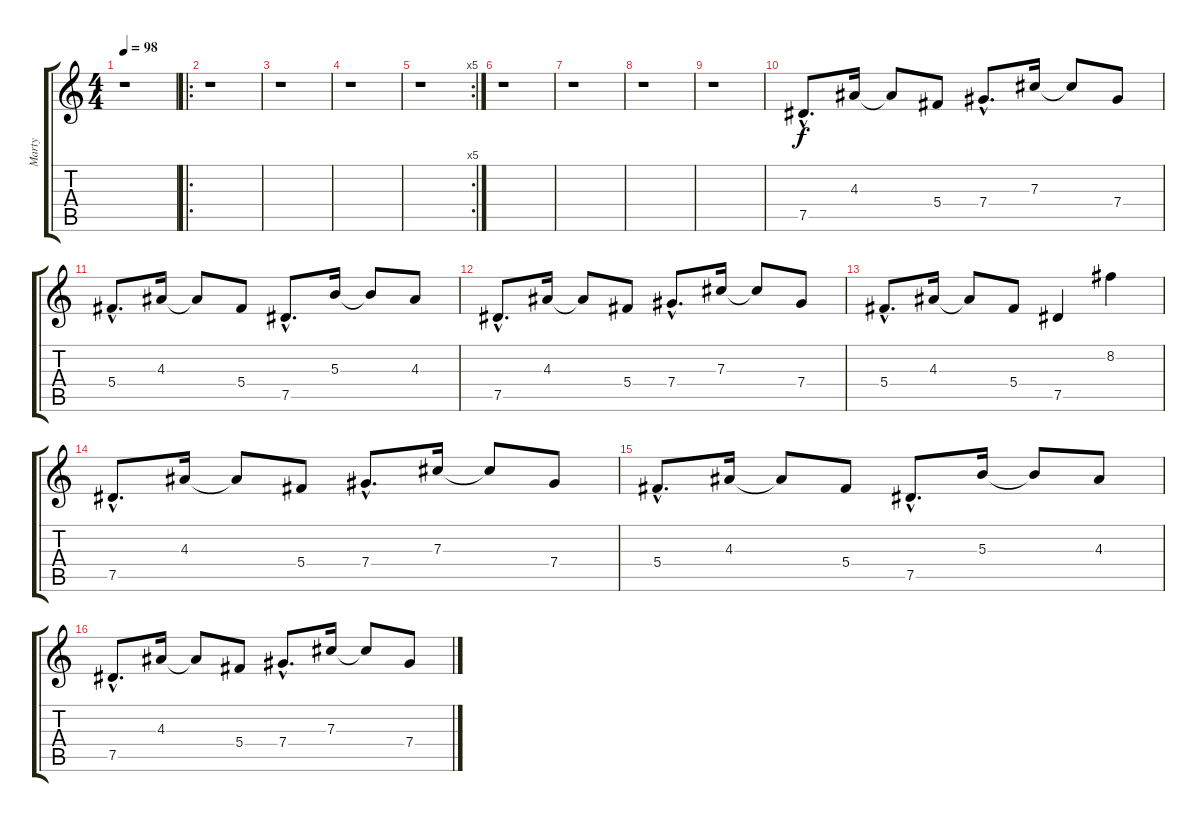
\track ("Marty" "Marty") {instrument distortionguitar}
\staff {score tabs}
\tuning (Eb4 Bb3 Gb3 Db3 Ab2 Eb2) {hide}
\ts (4 4)
\tempo 98
\clef g2
\ks c
r.1{dy f instrument distortionguitar} |
\ro
r.1 |
r.1 |
r.1 |
\rc 5
r.1 |
r.1 |
r.1 |
r.1 |
r.1 |
7.5{hac}.8{d} 4.3.16 4.3{t}.8 5.4.8 7.4{hac}.8{d} 7.3.16 7.3{t}.8 7.4.8 |
5.4{hac}.8{d} 4.3.16 4.3{t}.8 5.4.8 7.5{hac}.8{d} 5.3.16 5.3{t}.8 4.3.8 |
7.5{hac}.8{d} 4.3.16 4.3{t}.8 5.4.8 7.4{hac}.8{d} 7.3.16 7.3{t}.8 7.4.8 |
5.4{hac}.8{d} 4.3.16 4.3{t}.8 5.4.8 7.5.4 8.2.4 |
7.5{hac}.8{d} 4.3.16 4.3{t}.8 5.4.8 7.4{hac}.8{d} 7.3.16 7.3{t}.8 7.4.8 |
5.4{hac}.8{d} 4.3.16 4.3{t}.8 5.4.8 7.5{hac}.8{d} 5.3.16 5.3{t}.8 4.3.8 |
7.5{hac}.8{d} 4.3.16 4.3{t}.8 5.4.8 7.4{hac}.8{d} 7.3.16 7.3{t}.8 7.4.8
